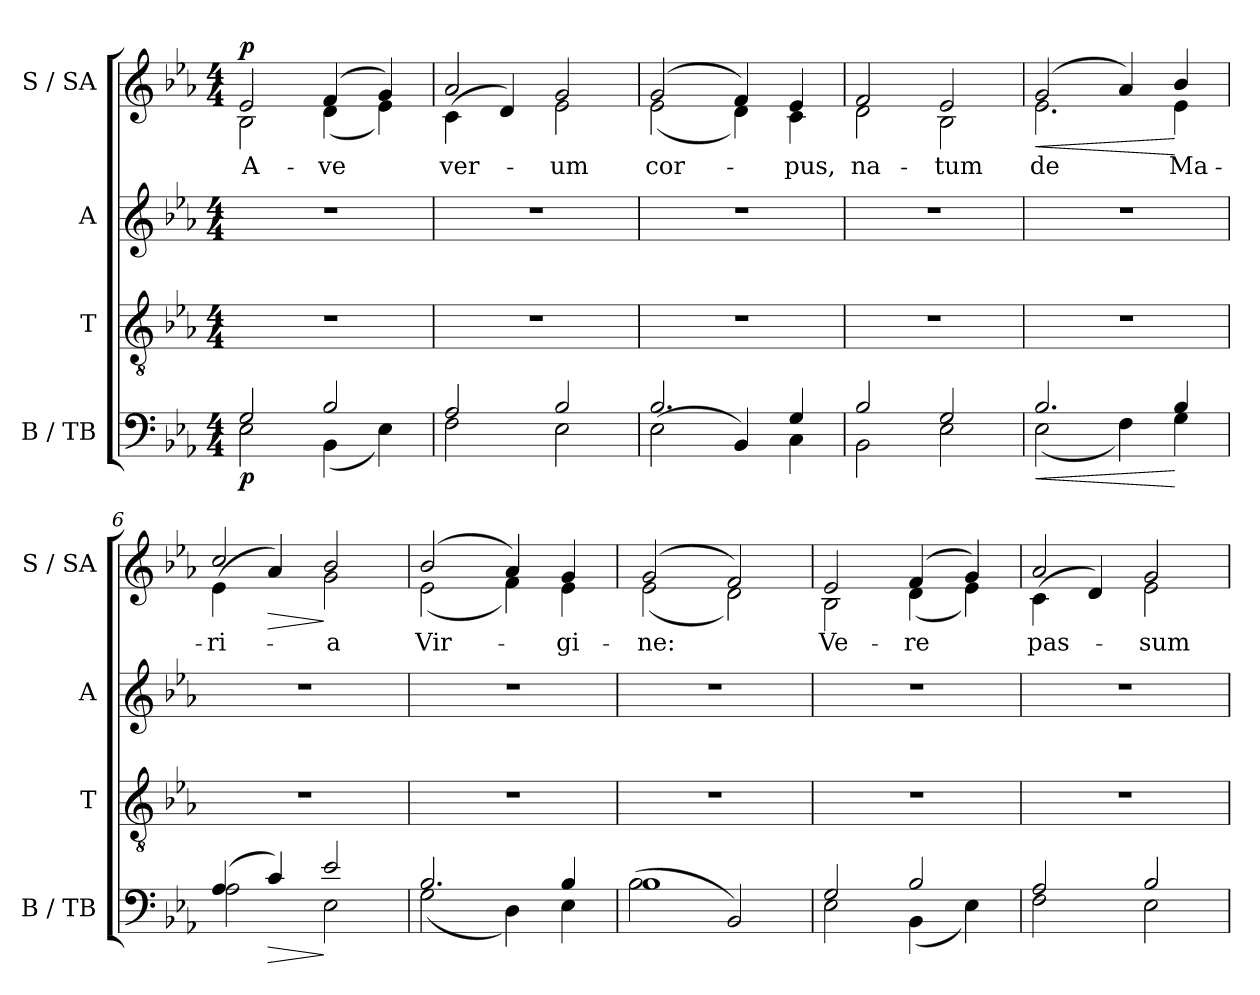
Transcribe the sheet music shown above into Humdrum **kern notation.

**kern	**dynam	**kern	**kern	**kern	**text	**dynam
*part4	*part4	*part3	*part2	*part1	*part1	*part1
*staff4	*staff4	*staff3	*staff2	*staff1	*staff1	*staff1
*I"B / TB	*	*I"T	*I"A	*I"S / SA	*	*
*I'B / TB	*	*I'T	*I'A	*I'S / SA	*	*
!!LO:PB:g=z
*clefF4	*	*clefGv2	*clefG2	*clefG2	*	*
*k[b-e-a-]	*	*k[b-e-a-]	*k[b-e-a-]	*k[b-e-a-]	*	*
*E-:	*	*E-:	*E-:	*E-:	*	*
*M4/4	*	*M4/4	*M4/4	*M4/4	*	*
*MM100	*	*MM100	*MM100	*MM100	*	*
=1	=1	=1	=1	=1	=1	=1
*^	*	*	*	*	*	*
!	!	!	!	!	!LO:TX:a:B:t=Moderato	!	!
!	!	!	!	!	!	!LO:LY:b:color=#000000	!
*	*	*	*	*	*^	*	*
2Gi/	2E-i\	p	1r	1r	2e-i/	2B-i\	A-	p
!	!	!	!	!	!	!	!LO:LY:b:color=#000000	!
2B-i/	(4BB-i\	.	.	.	(4fi/	(4di\	-ve	.
.	4E-i\)	.	.	.	4gi/)	4e-i\)	.	.
=2	=2	=2	=2	=2	=2	=2	=2	=2
!	!	!	!	!	!	!	!LO:LY:b:color=#000000	!
2A-i/	2Fi\	.	1r	1r	2a-i/	(4ci\	ver-	.
.	.	.	.	.	.	4di/)	.	.
!	!	!	!	!	!	!	!LO:LY:b:color=#000000	!
2B-i/	2E-i\	.	.	.	2gi/	2e-i\	-um	.
=3	=3	=3	=3	=3	=3	=3	=3	=3
!	!	!	!	!	!	!	!LO:LY:b:color=#000000	!
2.B-i/	(2E-i\	.	1r	1r	(2gi/	(2e-i\	cor-	.
.	4BB-i/)	.	.	.	4fi/)	4di\)	.	.
!	!	!	!	!	!	!	!LO:LY:b:color=#000000	!
4Gi/	4Ci\	.	.	.	4e-i/	4ci\	-pus,	.
=4	=4	=4	=4	=4	=4	=4	=4	=4
!	!	!	!	!	!	!	!LO:LY:b:color=#000000	!
2B-i/	2BB-i\	.	1r	1r	2fi/	2di\	na-	.
!	!	!	!	!	!	!	!LO:LY:b:color=#000000	!
2Gi/	2E-i\	.	.	.	2e-i/	2B-i\	-tum	.
=5	=5	=5	=5	=5	=5	=5	=5	=5
!	!	!LO:HP:b	!	!	!	!	!	!
!	!	!	!	!	!	!	!LO:LY:b:color=#000000	!LO:HP:b
2.B-i/	(2E-i\	<	1r	1r	(2gi/	2.e-i\	de	<
.	4Fi\)	.	.	.	4a-i/)	.	.	.
!	!	!	!	!	!	!	!LO:LY:b:color=#000000	!
4B-i/	4Gi\	[	.	.	4b-i/	4e-i\	Ma-	[
=6	=6	=6	=6	=6	=6	=6	=6	=6
!	!	!	!	!	!	!	!LO:LY:b:color=#000000	!
(4A-i/	2A-i\	.	1r	1r	2cci/	(4e-i\	-ri-	.
!	!	!LO:HP:b	!	!	!	!	!	!LO:HP:b
4ci/)	.	>	.	.	.	4a-i/)	.	>
!	!	!	!	!	!	!	!LO:LY:b:color=#000000	!
2e-i/	2E-i\	]	.	.	2b-i/	2gi\	-a	]
=7	=7	=7	=7	=7	=7	=7	=7	=7
!	!	!	!	!	!	!	!LO:LY:b:color=#000000	!
2.B-i/	(2Gi\	.	1r	1r	(2b-i/	(2e-i\	Vir-	.
.	4Di\)	.	.	.	4a-i/)	4fi\)	.	.
!	!	!	!	!	!	!	!LO:LY:b:color=#000000	!
4B-i/	4E-i\	.	.	.	4gi/	4e-i\	-gi-	.
=8	=8	=8	=8	=8	=8	=8	=8	=8
!	!	!	!	!	!	!	!LO:LY:b:color=#000000	!
1B-i	(2B-i\	.	1r	1r	(2gi/	(2e-i\	-ne:	.
.	2BB-i/)	.	.	.	2fi/)	2di\)	.	.
!!LO:LB:g=z	!!
=9	=9	=9	=9	=9	=9	=9	=9	=9
!	!	!	!	!	!	!	!LO:LY:b:color=#000000	!
2Gi/	2E-i\	.	1r	1r	2e-i/	2B-i\	Ve-	.
!	!	!	!	!	!	!	!LO:LY:b:color=#000000	!
2B-i/	(4BB-i\	.	.	.	(4fi/	(4di\	-re	.
.	4E-i\)	.	.	.	4gi/)	4e-i\)	.	.
=10	=10	=10	=10	=10	=10	=10	=10	=10
!	!	!	!	!	!	!	!LO:LY:b:color=#000000	!
2A-i/	2Fi\	.	1r	1r	2a-i/	(4ci\	pas-	.
.	.	.	.	.	.	4di/)	.	.
!	!	!	!	!	!	!	!LO:LY:b:color=#000000	!
2B-i/	2E-i\	.	.	.	2gi/	2e-i\	-sum	.
*v	*v	*	*	*	*v	*v	*	*
=	=	=	=	=	=	=
*-	*-	*-	*-	*-	*-	*-
